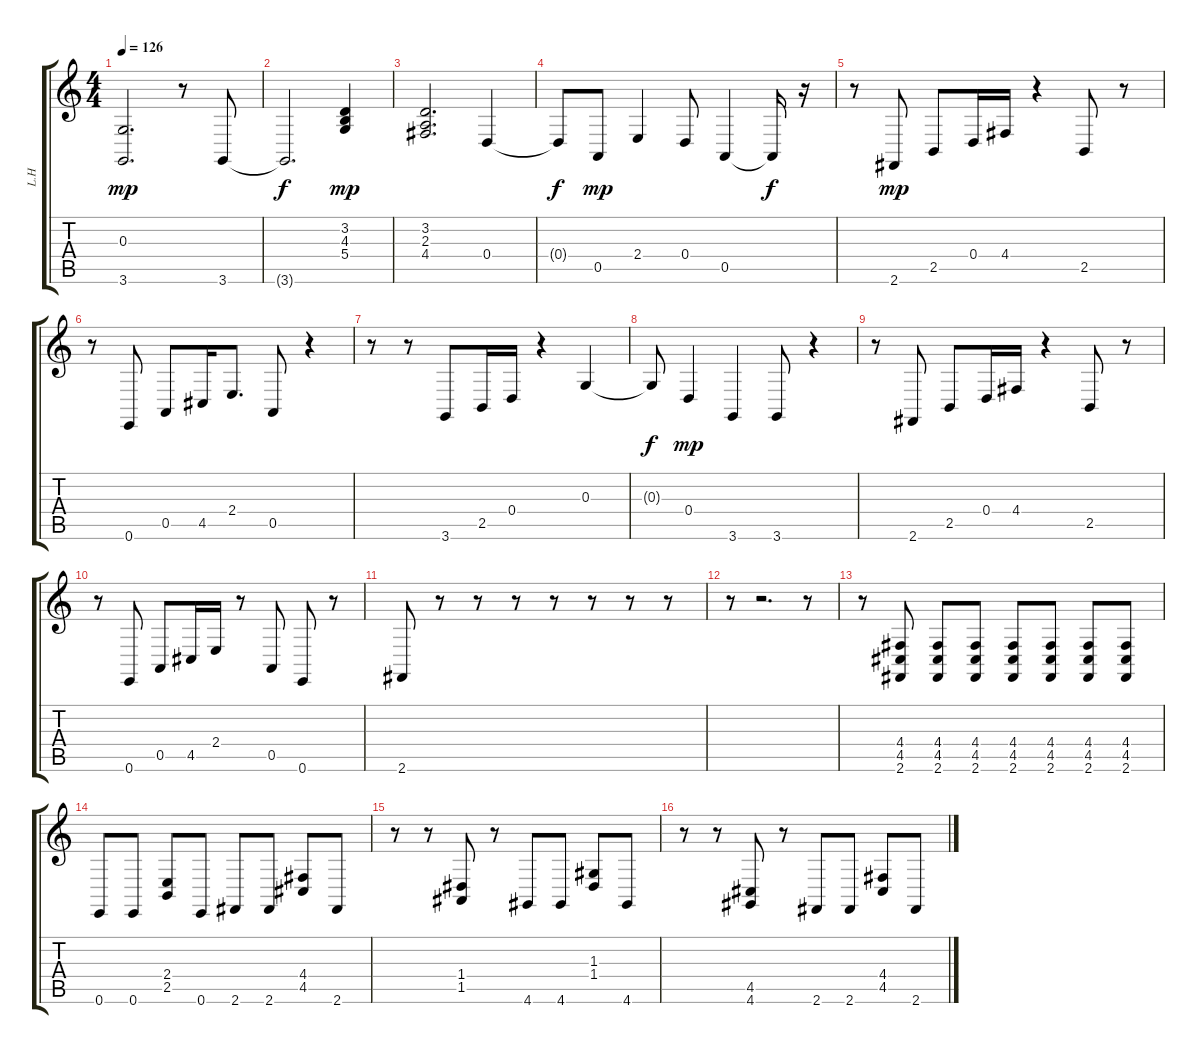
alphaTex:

\track ("L.H" "L.H") {instrument acousticgrandpiano}
\staff {score tabs}
\tuning (E4 B3 G3 D3 A2 E2) {hide}
\ts (4 4)
\tempo 126
\clef g2
\ks c
(0.3 3.6).2{d dy mp} r.8 3.6.8 |
3.6{t}.2{d dy f} (3.2 4.3 5.4).4{dy mp} |
(3.2 2.3 4.4).2{d} 0.4.4 |
0.4{t}.8{dy f} 0.5.8{dy mp} 2.4.4 0.4.8 0.5.4 0.5{t}.16{dy f} r.16 |
r.8 2.6.8{dy mp} 2.5.8 0.4.16 4.4.16 r.4 2.5.8 r.8 |
r.8 0.6.8 0.5.8 4.5.16 2.4.8{d} 0.5.8 r.4 |
r.8 r.8 3.6.8 2.5.16 0.4.16 r.4 0.3.4 |
0.3{t}.8{dy f} 0.4.4{dy mp} 3.6.4 3.6.8 r.4 |
r.8 2.6.8 2.5.8 0.4.16 4.4.16 r.4 2.5.8 r.8 |
r.8 0.6.8 0.5.8 4.5.16 2.4.16 r.8 0.5.8 0.6.8 r.8 |
2.6.8 r.8 r.8 r.8 r.8 r.8 r.8 r.8 |
r.8 r.2{d} r.8 |
r.8 (4.4 4.5 2.6).8 (4.4 4.5 2.6).8 (4.4 4.5 2.6).8 (4.4 4.5 2.6).8 (4.4 4.5 2.6).8 (4.4 4.5 2.6).8 (4.4 4.5 2.6).8 |
0.6.8 0.6.8 (2.4 2.5).8 0.6.8 2.6.8 2.6.8 (4.4 4.5).8 2.6.8 |
r.8 r.8 (1.4 1.5).8 r.8 4.6.8 4.6.8 (1.3 1.4).8 4.6.8 |
r.8 r.8 (4.5 4.6).8 r.8 2.6.8 2.6.8 (4.4 4.5).8 2.6.8
